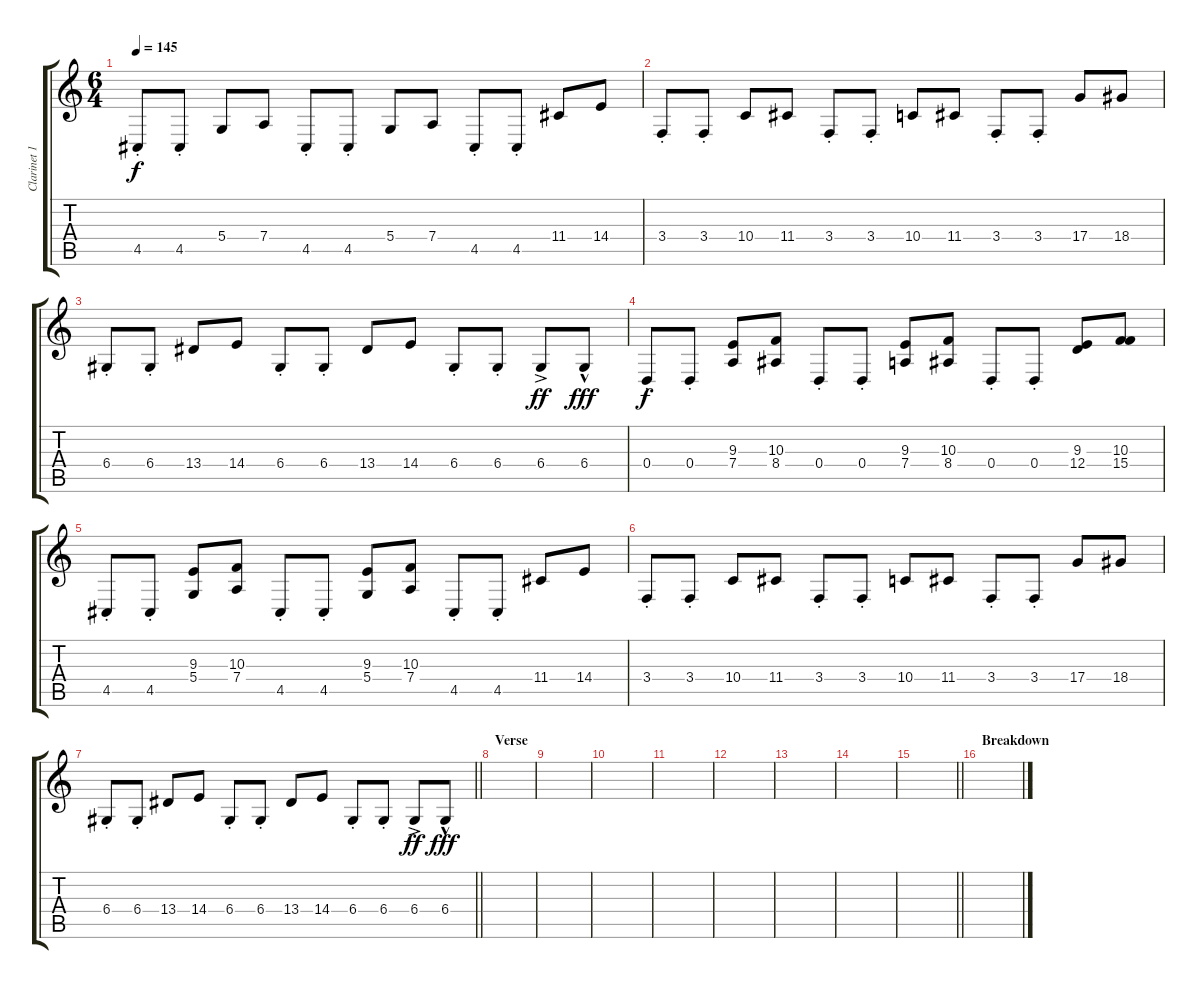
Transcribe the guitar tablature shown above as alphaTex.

\track ("Clarinet 1" "Clarinet 1") {instrument clarinet}
\staff {score tabs}
\tuning (E4 B3 G3 D3 A2 D2) {hide}
\ts (6 4)
\tempo 145
\clef g2
\ks c
4.5{st}.8{dy f} 4.5{st}.8 5.4.8 7.4.8 4.5{st}.8 4.5{st}.8 5.4.8 7.4.8 4.5{st}.8 4.5{st}.8 11.4.8 14.4.8 |
3.4{st}.8 3.4{st}.8 10.4.8 11.4.8 3.4{st}.8 3.4{st}.8 10.4.8 11.4.8 3.4{st}.8 3.4{st}.8 17.4.8 18.4.8 |
6.4{st}.8 6.4{st}.8 13.4.8 14.4.8 6.4{st}.8 6.4{st}.8 13.4.8 14.4.8 6.4{st}.8 6.4{st}.8 6.4{ac}.8{dy ff} 6.4{hac}.8{dy fff} |
0.4{st}.8{dy f} 0.4{st}.8 (9.3 7.4).8 (10.3 8.4).8 0.4{st}.8 0.4{st}.8 (9.3 7.4).8 (10.3 8.4).8 0.4{st}.8 0.4{st}.8 (9.3 12.4).8 (10.3 15.4).8 |
4.5{st}.8 4.5{st}.8 (9.3 5.4).8 (10.3 7.4).8 4.5{st}.8 4.5{st}.8 (9.3 5.4).8 (10.3 7.4).8 4.5{st}.8 4.5{st}.8 11.4.8 14.4.8 |
3.4{st}.8 3.4{st}.8 10.4.8 11.4.8 3.4{st}.8 3.4{st}.8 10.4.8 11.4.8 3.4{st}.8 3.4{st}.8 17.4.8 18.4.8 |
\barLineRight lightlight
6.4{st}.8 6.4{st}.8 13.4.8 14.4.8 6.4{st}.8 6.4{st}.8 13.4.8 14.4.8 6.4{st}.8 6.4{st}.8 6.4{ac}.8{dy ff} 6.4{hac}.8{dy fff} |
\section ("" "Verse")
|
|
|
|
|
|
|
\barLineRight lightlight
|
\section ("" "Breakdown")
